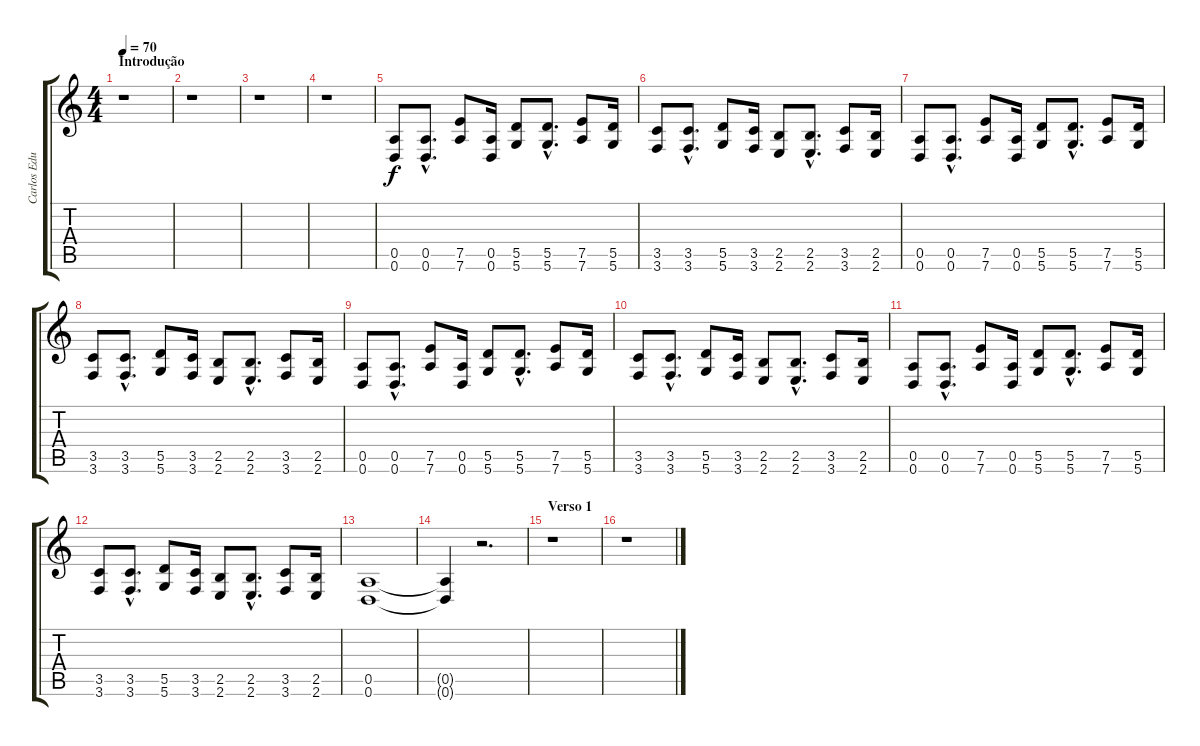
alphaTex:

\track ("Carlos Eduardo [Guit]" "Carlos Edu") {instrument overdrivenguitar}
\staff {score tabs}
\tuning (E4 B3 G3 D3 A2 D2) {hide}
\ts (4 4)
\section ("" "Introdução")
\tempo 70
\clef g2
\ks c
r.1{dy f instrument overdrivenguitar} |
r.1 |
r.1 |
r.1 |
(0.5 0.6).8 (0.5{hac} 0.6{hac}).8{d} (7.5 7.6).8 (0.5 0.6).16 (5.5 5.6).8 (5.5{hac} 5.6{hac}).8{d} (7.5 7.6).8 (5.5 5.6).16 |
(3.5 3.6).8 (3.5{hac} 3.6{hac}).8{d} (5.5 5.6).8 (3.5 3.6).16 (2.5 2.6).8 (2.5{hac} 2.6{hac}).8{d} (3.5 3.6).8 (2.5 2.6).16 |
(0.5 0.6).8 (0.5{hac} 0.6{hac}).8{d} (7.5 7.6).8 (0.5 0.6).16 (5.5 5.6).8 (5.5{hac} 5.6{hac}).8{d} (7.5 7.6).8 (5.5 5.6).16 |
(3.5 3.6).8 (3.5{hac} 3.6{hac}).8{d} (5.5 5.6).8 (3.5 3.6).16 (2.5 2.6).8 (2.5{hac} 2.6{hac}).8{d} (3.5 3.6).8 (2.5 2.6).16 |
(0.5 0.6).8 (0.5{hac} 0.6{hac}).8{d} (7.5 7.6).8 (0.5 0.6).16 (5.5 5.6).8 (5.5{hac} 5.6{hac}).8{d} (7.5 7.6).8 (5.5 5.6).16 |
(3.5 3.6).8 (3.5{hac} 3.6{hac}).8{d} (5.5 5.6).8 (3.5 3.6).16 (2.5 2.6).8 (2.5{hac} 2.6{hac}).8{d} (3.5 3.6).8 (2.5 2.6).16 |
(0.5 0.6).8 (0.5{hac} 0.6{hac}).8{d} (7.5 7.6).8 (0.5 0.6).16 (5.5 5.6).8 (5.5{hac} 5.6{hac}).8{d} (7.5 7.6).8 (5.5 5.6).16 |
(3.5 3.6).8 (3.5{hac} 3.6{hac}).8{d} (5.5 5.6).8 (3.5 3.6).16 (2.5 2.6).8 (2.5{hac} 2.6{hac}).8{d} (3.5 3.6).8 (2.5 2.6).16 |
(0.5 0.6).1 |
(0.5{t} 0.6{t}).4 r.2{d} |
\section ("" "Verso 1")
r.1 |
r.1
